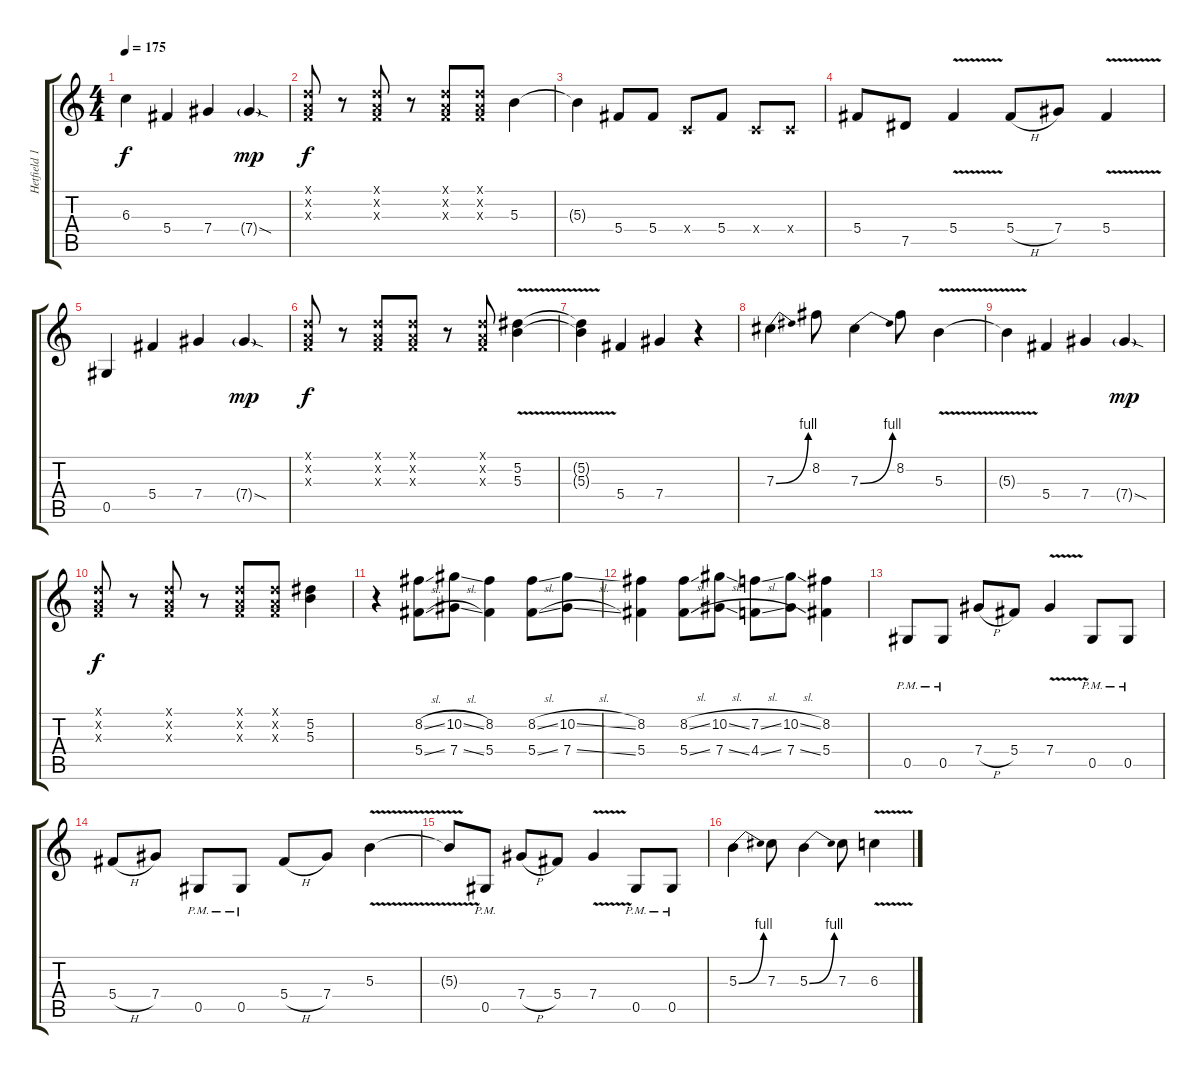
\track ("Hetfield 1" "Hetfield 1") {instrument distortionguitar}
\staff {score tabs}
\tuning (Eb4 Bb3 Gb3 Db3 Ab2 Eb2) {hide}
\ts (4 4)
\tempo 175
\clef g2
\ks c
6.3{t}.4{dy f} 5.4.4 7.4.4 7.4{sod g}.4{dy mp} |
(-1.1{x} -1.2{x} -1.3{x}).8{dy f} r.8 (-1.1{x} -1.2{x} -1.3{x}).8 r.8 (-1.1{x} -1.2{x} -1.3{x}).8 (-1.1{x} -1.2{x} -1.3{x}).8 5.3.4 |
5.3{t}.4 5.4.8 5.4.8 -1.4{x}.8 5.4.8 -1.4{x}.8 -1.4{x}.8 |
5.4.8 7.5.8 5.4{v}.4 5.4{h}.8 7.4.8 5.4{v}.4 |
0.5.4 5.4.4 7.4.4 7.4{sod g}.4{dy mp} |
(-1.1{x} -1.2{x} -1.3{x}).8{dy f} r.8 (-1.1{x} -1.2{x} -1.3{x}).8 (-1.1{x} -1.2{x} -1.3{x}).8 r.8 (-1.1{x} -1.2{x} -1.3{x}).8 (5.2{v} 5.3{v}).4 |
(5.2{t} 5.3{t}).4 5.4.4 7.4.4 r.4 |
7.3{be (bend 0 0 60 4)}.4 8.2.8 7.3{be (bend 0 0 60 4)}.4 8.2.8 5.3{v}.4 |
5.3{t}.4 5.4.4 7.4.4 7.4{sod g}.4{dy mp} |
(-1.1{x} -1.2{x} -1.3{x}).8{dy f} r.8 (-1.1{x} -1.2{x} -1.3{x}).8 r.8 (-1.1{x} -1.2{x} -1.3{x}).8 (-1.1{x} -1.2{x} -1.3{x}).8 (5.2 5.3).4 |
r.4 (8.2{sl} 5.4{sl}).8 (10.2{sl} 7.4{sl}).8 (8.2 5.4).4 (8.2{sl} 5.4{sl}).8 (10.2{sl} 7.4{sl}).8 |
(8.2 5.4).4 (8.2{sl} 5.4{sl}).8 (10.2{sl} 7.4{sl}).8 (7.2{sl} 4.4{sl}).8 (10.2{sl} 7.4{sl}).8 (8.2 5.4).4 |
0.5{pm}.8 0.5{pm}.8 7.4{h}.8 5.4.8 7.4{v}.4 0.5{pm}.8 0.5{pm}.8 |
5.4{h}.8 7.4.8 0.5{pm}.8 0.5{pm}.8 5.4{h}.8 7.4.8 5.3{v}.4 |
5.3{t}.8 0.5{pm}.8 7.4{h}.8 5.4.8 7.4{v}.4 0.5{pm}.8 0.5{pm}.8 |
5.3{be (bend 0 0 60 4)}.4 7.3.8 5.3{be (bend 0 0 60 4)}.4 7.3.8 6.3{v}.4
